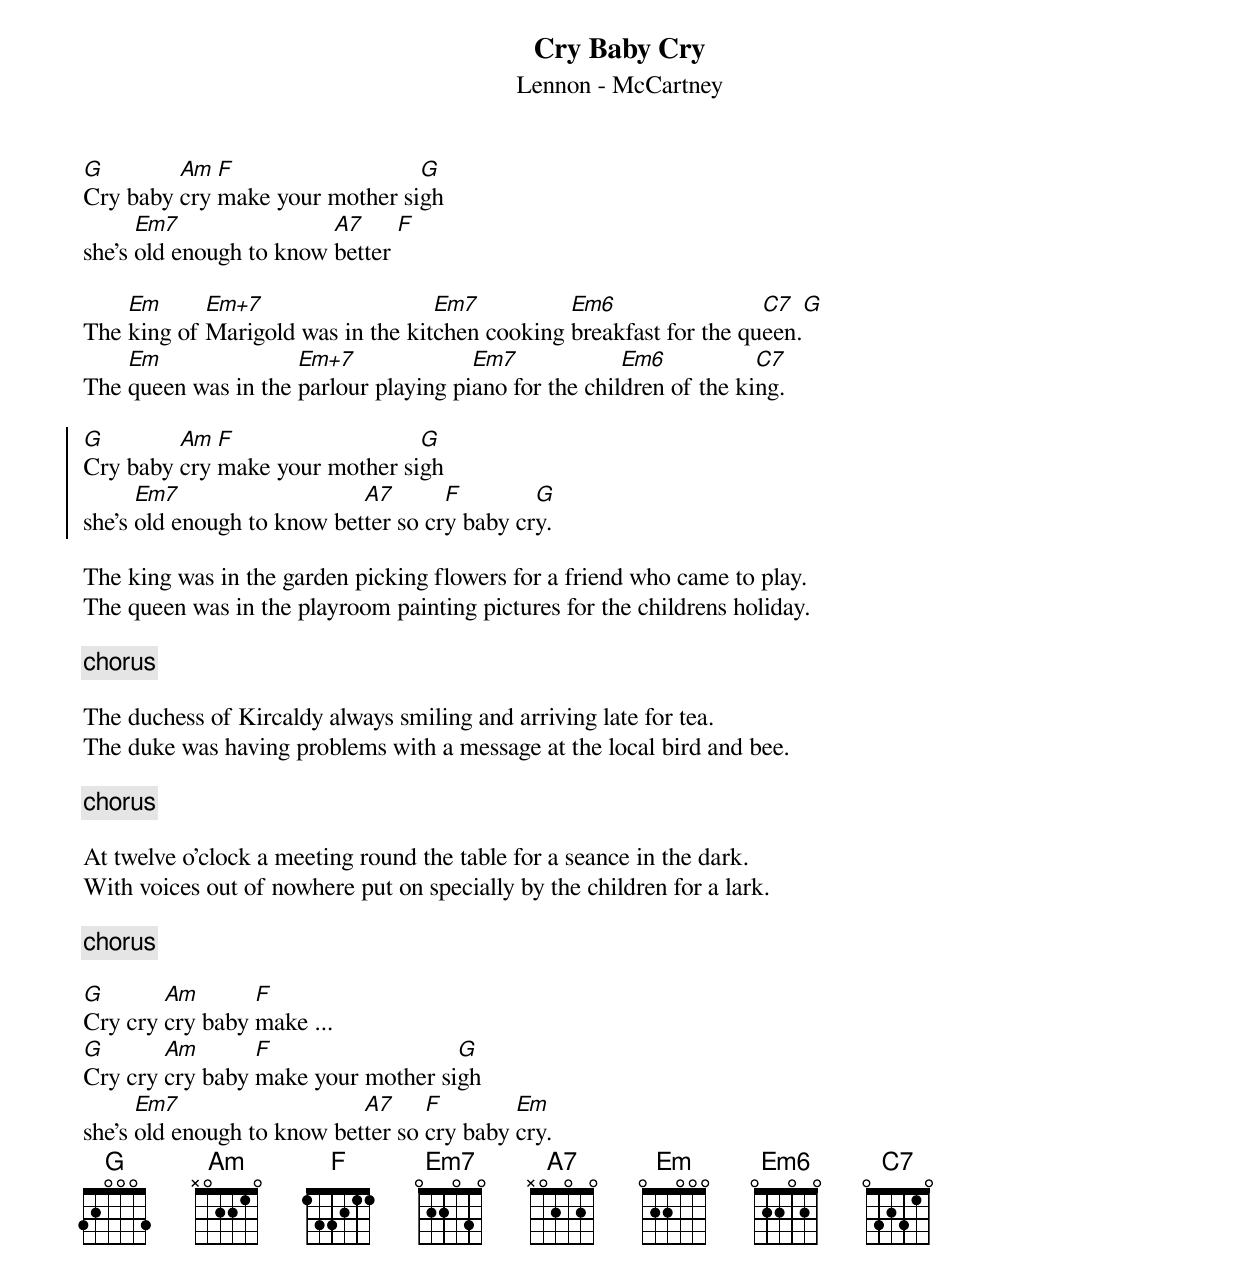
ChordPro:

{title: Cry Baby Cry}
{st: Lennon - McCartney}
{define Em+7 1 0 0 0 1 2 0}
{define Em6 1 0 2 0 2 2 0}
[G]Cry baby [Am]cry [F]make your mother si[G]gh
she's [Em7]old enough to know [A7]better [F]

The [Em]king of [Em+7]Marigold was in the kit[Em7]chen cooking [Em6]breakfast for the qu[C7]een.[G]
The [Em]queen was in the [Em+7]parlour playing pi[Em7]ano for the chil[Em6]dren of the ki[C7]ng.

{soc}
[G]Cry baby [Am]cry [F]make your mother si[G]gh
she's [Em7]old enough to know bet[A7]ter so cr[F]y baby cr[G]y.
{eoc}

The king was in the garden picking flowers for a friend who came to play.
The queen was in the playroom painting pictures for the childrens holiday.

{comment: chorus}

The duchess of Kircaldy always smiling and arriving late for tea.
The duke was having problems with a message at the local bird and bee.

{comment: chorus}

At twelve o'clock a meeting round the table for a seance in the dark.
With voices out of nowhere put on specially by the children for a lark.

{comment: chorus}

[G]Cry cry [Am]cry baby [F]make ...
[G]Cry cry [Am]cry baby [F]make your mother si[G]gh
she's [Em7]old enough to know bet[A7]ter so [F]cry baby [Em]cry.
